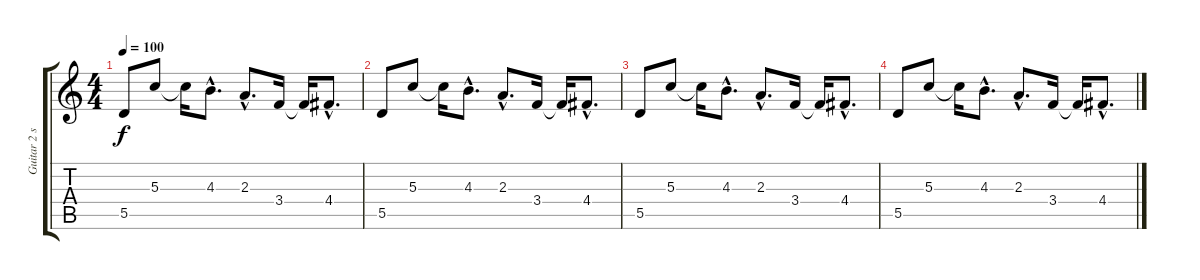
\track ("Guitar 2 solo" "Guitar 2 s") {instrument overdrivenguitar}
\staff {score tabs}
\tuning (E4 B3 G3 D3 A2 E2) {hide}
\ts (4 4)
\tempo 100
\clef g2
\ks c
5.5.8{dy f volume 5} 5.3.8 5.3{t}.16 4.3{hac}.8{d} 2.3{hac}.8{d} 3.4.16 3.4{t}.16 4.4{hac}.8{d} |
5.5.8{volume 4} 5.3.8 5.3{t}.16 4.3{hac}.8{d} 2.3{hac}.8{d} 3.4.16 3.4{t}.16 4.4{hac}.8{d} |
5.5.8{volume 3} 5.3.8 5.3{t}.16 4.3{hac}.8{d} 2.3{hac}.8{d} 3.4.16 3.4{t}.16 4.4{hac}.8{d} |
5.5.8{volume 2} 5.3.8 5.3{t}.16 4.3{hac}.8{d} 2.3{hac}.8{d} 3.4.16 3.4{t}.16 4.4{hac}.8{d}
